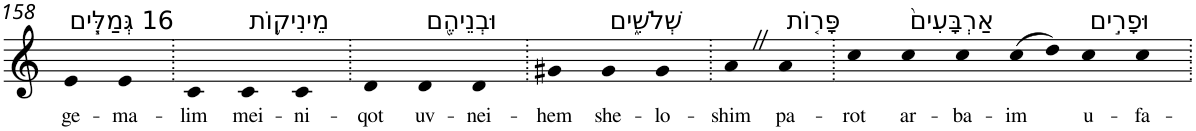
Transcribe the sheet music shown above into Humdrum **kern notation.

**kern	**text
*part1	*part1
*staff1	*staff1
*I"Piano	*
*I'Pno	*
!!LO:PB:g=z
*clefG2	*
*k[]	*
=158	=158
!LO:TX:a:t=16 גְּמַלִּ֧ים	!
!	!LO:LY:b
4e	ge-
!	!LO:LY:b
4e	-ma-
=159.	=159.
!	!LO:LY:b
4c	-lim
!LO:TX:a:t=מֵינִיק֛וֹת	!
!	!LO:LY:b
4c	mei-
!	!LO:LY:b
4c	-ni-
=160.	=160.
!	!LO:LY:b
4d	-qot
!LO:TX:a:t=וּבְנֵיהֶ֖ם	!
!	!LO:LY:b
4d	uv-
!	!LO:LY:b
4d	-nei-
=161.	=161.
!	!LO:LY:b
4g#X	-hem
!LO:TX:a:t=שְׁלֹשִׁ֑ים	!
!	!LO:LY:b
4g#	she-
!	!LO:LY:b
4g#	-lo-
=162.	=162.
!	!LO:LY:b
4aZ	-shim
!LO:TX:a:t=פָּר֤וֹת	!
!	!LO:LY:b
4a	pa-
=163.	=163.
!	!LO:LY:b
4cc	-rot
!LO:TX:a:t=אַרְבָּעִים֙	!
!	!LO:LY:b
4cc	ar-
!	!LO:LY:b
4cc	-ba-
!	!LO:LY:b
(>8cc	-im
8dd)	.
!LO:TX:a:t=וּפָרִ֣ים	!
!	!LO:LY:b
4cc	u-
!	!LO:LY:b
4cc	-fa-
=.	=.
*-	*-
